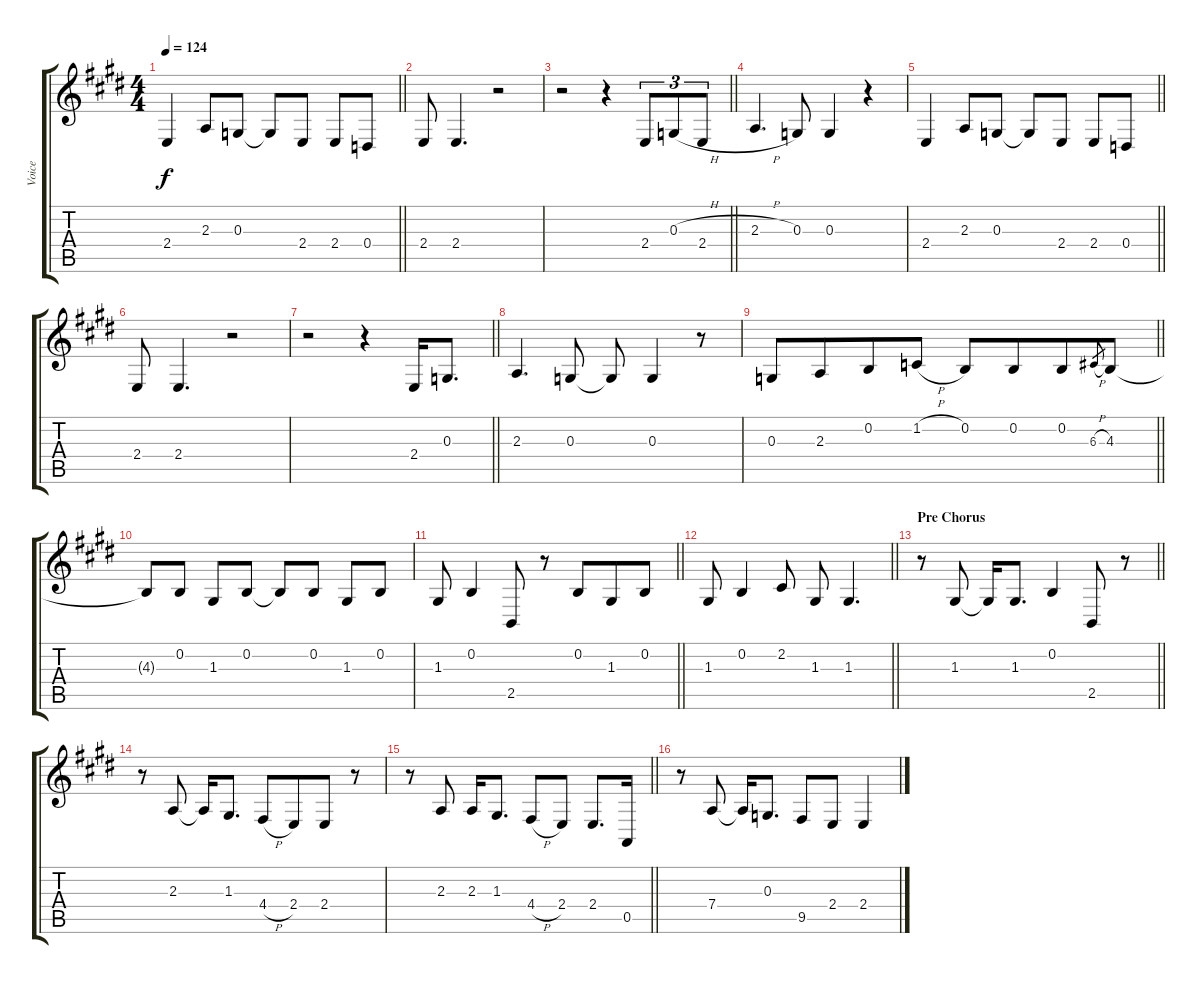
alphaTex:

\track ("Voice" "Voice") {instrument tenorsax}
\staff {score tabs}
\tuning (E4 B3 G3 D3 A2 E2) {hide}
\ts (4 4)
\tempo 124
\clef g2
\barLineRight lightlight
\ks e
2.4.4{dy f} 2.3.8 0.3.8 0.3{t}.8 2.4.8 2.4.8 0.4.8 |
2.4.8 2.4.4{d} r.2 |
\barLineRight lightlight
r.2 r.4 2.4.8{tu (3 2)} 0.3{h}.8{tu (3 2)} 2.4.8{tu (3 2)} |
2.3{h}.4{d} 0.3.8 0.3.4 r.4 |
\barLineRight lightlight
2.4.4 2.3.8 0.3.8 0.3{t}.8 2.4.8 2.4.8 0.4.8 |
2.4.8 2.4.4{d} r.2 |
\barLineRight lightlight
r.2 r.4 2.4.16 0.3.8{d} |
2.3.4{d} 0.3.8 0.3{t}.8 0.3.4 r.8 |
\barLineRight lightlight
0.3.8{beam Up} 2.3.8{beam Up beam merge} 0.2.8{beam Up} 1.2{h}.8{beam Up} 0.2.8 0.2.8{beam merge} 0.2.8 6.3{h}.8{gr} 4.3.8 |
4.3{t}.8 0.2.8 1.3.8 0.2.8 0.2{t}.8 0.2.8 1.3.8 0.2.8 |
\barLineRight lightlight
1.3.8 0.2.4 2.5.8 r.8 0.2.8{beam merge} 1.3.8 0.2.8 |
\barLineRight lightlight
1.3.8 0.2.4 2.2.8 1.3.8 1.3.4{d} |
\section ("" "Pre Chorus")
\barLineRight lightlight
r.8 1.3.8 1.3{t}.16 1.3.8{d} 0.2.4 2.5.8 r.8 |
r.8 2.3.8 2.3{t}.16 1.3.8{d} 4.4{h}.8 2.4.8{beam merge} 2.4.8 r.8 |
\barLineRight lightlight
r.8 2.3.8 2.3.16 1.3.8{d} 4.4{h}.8 2.4.8 2.4.8{d} 0.5.16 |
r.8 7.4.8 7.4{t}.16 0.3.8{d} 9.5.8 2.4.8 2.4.4
